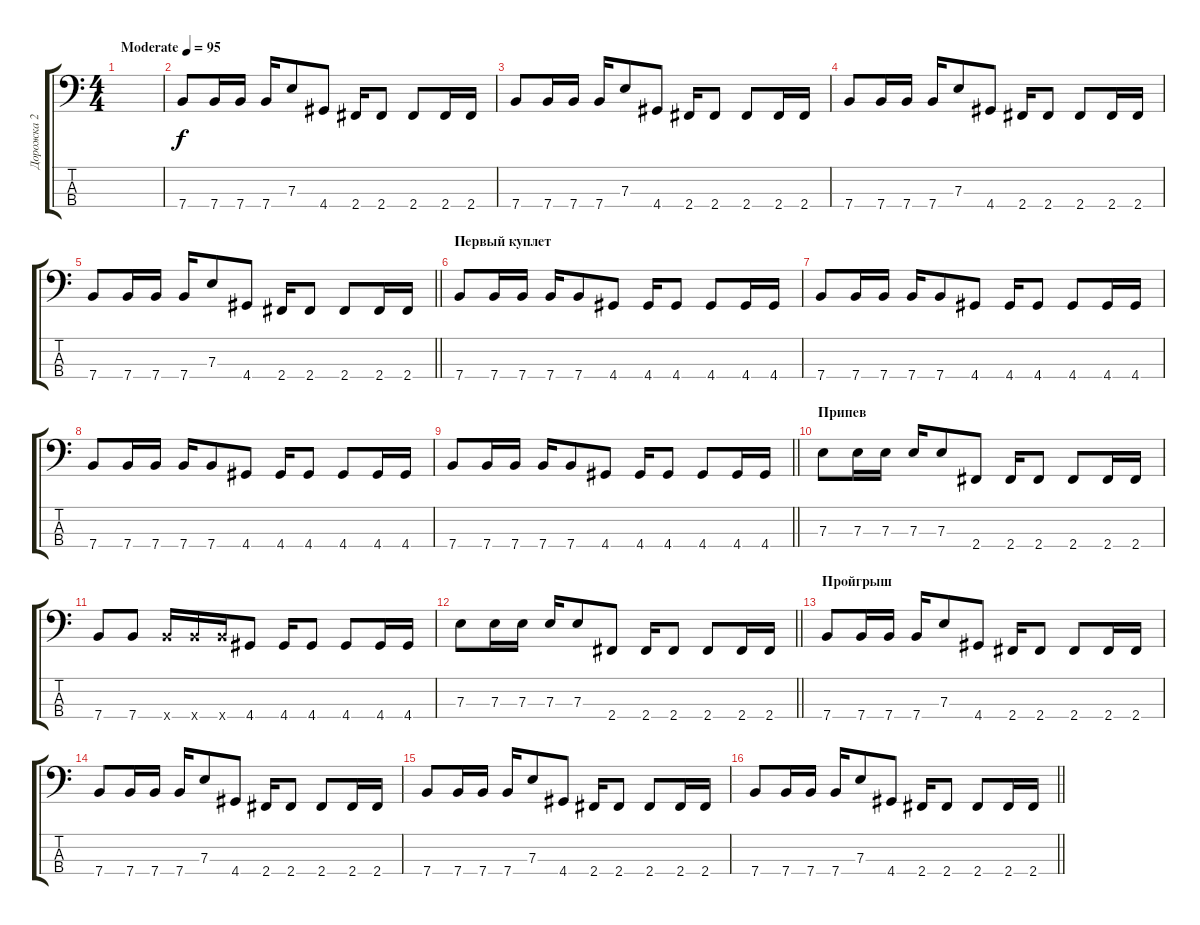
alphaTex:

\track ("Дорожка 2" "Дорожка 2") {instrument electricbassfinger}
\staff {score tabs}
\tuning (G2 D2 A1 E1) {hide}
\ts (4 4)
\tempo (95 "Moderate")
\clef f4
\ks c
|
7.4.8 7.4.16 7.4.16 7.4.16 7.3.8 4.4.8 2.4.16 2.4.8 2.4.8 2.4.16 2.4.16 |
7.4.8 7.4.16 7.4.16 7.4.16 7.3.8 4.4.8 2.4.16 2.4.8 2.4.8 2.4.16 2.4.16 |
7.4.8 7.4.16 7.4.16 7.4.16 7.3.8 4.4.8 2.4.16 2.4.8 2.4.8 2.4.16 2.4.16 |
\barLineRight lightlight
7.4.8 7.4.16 7.4.16 7.4.16 7.3.8 4.4.8 2.4.16 2.4.8 2.4.8 2.4.16 2.4.16 |
\section ("" "Первый куплет")
7.4.8 7.4.16 7.4.16 7.4.16 7.4.8 4.4.8 4.4.16 4.4.8 4.4.8 4.4.16 4.4.16 |
7.4.8 7.4.16 7.4.16 7.4.16 7.4.8 4.4.8 4.4.16 4.4.8 4.4.8 4.4.16 4.4.16 |
7.4.8 7.4.16 7.4.16 7.4.16 7.4.8 4.4.8 4.4.16 4.4.8 4.4.8 4.4.16 4.4.16 |
\barLineRight lightlight
7.4.8 7.4.16 7.4.16 7.4.16 7.4.8 4.4.8 4.4.16 4.4.8 4.4.8 4.4.16 4.4.16 |
\section ("" "Припев")
7.3.8 7.3.16 7.3.16 7.3.16 7.3.8 2.4.8 2.4.16 2.4.8 2.4.8 2.4.16 2.4.16 |
7.4.8 7.4.8 7.4{x}.16 7.4{x}.16 7.4{x}.16 4.4.8 4.4.16 4.4.8 4.4.8 4.4.16 4.4.16 |
\barLineRight lightlight
7.3.8 7.3.16 7.3.16 7.3.16 7.3.8 2.4.8 2.4.16 2.4.8 2.4.8 2.4.16 2.4.16 |
\section ("" "Пройгрыш")
7.4.8 7.4.16 7.4.16 7.4.16 7.3.8 4.4.8 2.4.16 2.4.8 2.4.8 2.4.16 2.4.16 |
7.4.8 7.4.16 7.4.16 7.4.16 7.3.8 4.4.8 2.4.16 2.4.8 2.4.8 2.4.16 2.4.16 |
7.4.8 7.4.16 7.4.16 7.4.16 7.3.8 4.4.8 2.4.16 2.4.8 2.4.8 2.4.16 2.4.16 |
\barLineRight lightlight
7.4.8 7.4.16 7.4.16 7.4.16 7.3.8 4.4.8 2.4.16 2.4.8 2.4.8 2.4.16 2.4.16
